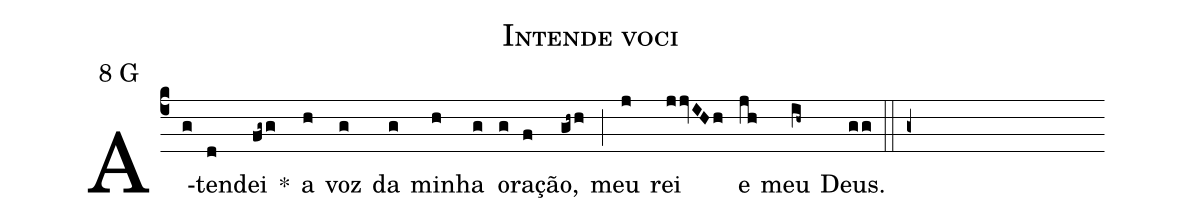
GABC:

name: Intende voci;
mode: 8;
mode-differentia: G;
commentary: Cantus ID 000000;
commentary: Sl 5,3;
%%
(c4)

A(g)ten(d)dei(fg~g) *() a(h) voz(g) da(g) mi(h)nha(g) o(g)ra(f)ção,(gh~h) (;) meu(j) rei(jjvIHh) e(jh) meu(ih~) Deus.(gg)

(::)

(g+)
